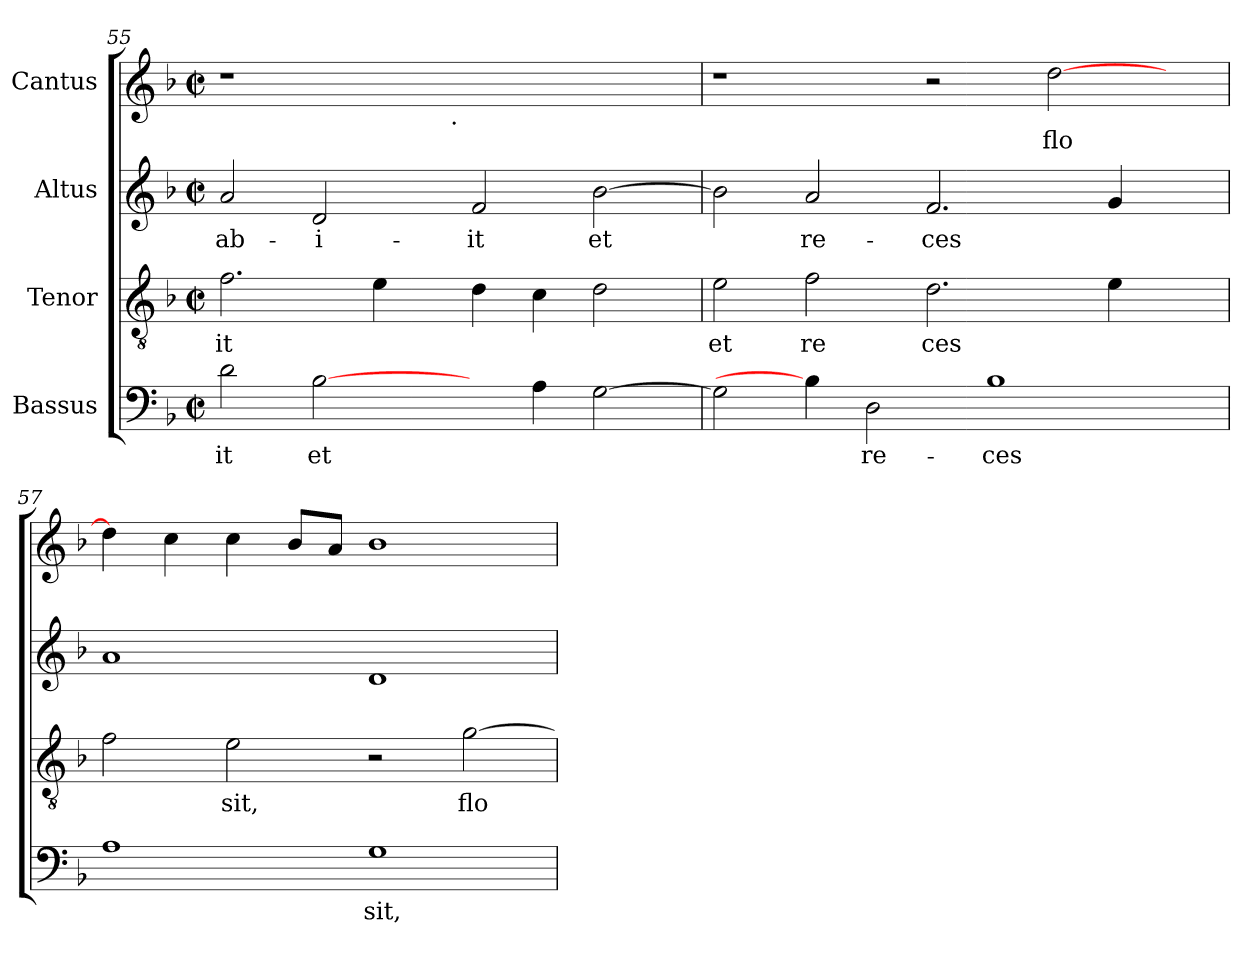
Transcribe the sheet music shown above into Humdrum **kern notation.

**kern	**text	**kern	**text	**kern	**text	**kern	**text
*part4	*part4	*part3	*part3	*part2	*part2	*part1	*part1
*staff4	*staff4	*staff3	*staff3	*staff2	*staff2	*staff1	*staff1
*I"Bassus	*	*I"Tenor	*	*I"Altus	*	*I"Cantus	*
!!LO:PB:g=z
*clefF4	*	*clefGv2	*	*clefG2	*	*clefG2	*
*k[b-]	*	*k[b-]	*	*k[b-]	*	*k[b-]	*
*F:	*	*F:	*	*F:	*	*F:	*
*M2/2	*	*M2/2	*	*M2/2	*	*M2/2	*
*met(c|)	*	*met(c|)	*	*met(c|)	*	*met(c|)	*
=55	=55	=55	=55	=55	=55	=55	=55
!	!LO:LY:b:cj	!	!LO:LY:b:cj	!	!LO:LY:b:cj	!	!
*	*	*	*	*	*	*^	*
2d\	-it	2.f\	-it	2a/	ab-	1r	2ryy	.
!	!LO:LY:b:cj	!	!	!	!LO:LY:b:cj	!	!	!
[2B-\	et	.	.	2d/	-i-	.	4ryy	.
!	!	!	!LO:LY:b:cj	!	!	!	!	!
.	.	4e\	.	.	.	.	8ryy	.
.	.	.	.	.	.	.	16ryy	.
.	.	.	.	.	.	.	64ryy	.
!	!	!	!	!	!	!	!LO:TX:b:t=.	!
.	.	.	.	.	.	.	1ryy	.
!	!	!	!LO:LY:b:cj	!	!LO:LY:b:cj	!	!	!
4ryy	.	4d\	.	2f/	-it	1ryy	.	.
!	!LO:LY:b:cj	!	!LO:LY:b:cj	!	!	!	!	!
4A\	.	4c\	.	.	.	.	.	.
!	!LO:LY:b:cj	!	!LO:LY:b:cj	!	!LO:LY:b:cj	!	!	!
[>2G\	.	2d\	.	[>2b-\	et	.	.	.
.	.	.	.	.	.	.	32.ryy	.
=56	=56	=56	=56	=56	=56	=56	=56	=56
!	!LO:LY:b:cj	!	!LO:LY:b:cj	!	!LO:LY:b:cj	!	!	!
*	*	*	*	*	*	*v	*v	*
2G\]	.	2e\	et	2b-\]	.	1r	.
!	!	!	!LO:LY:b:cj	!	!LO:LY:b:cj	!	!
4B-\]	.	2f\	re	2a/	re-	.	.
!	!LO:LY:b:cj	!	!	!	!	!	!
2D\	re-	.	.	.	.	.	.
!	!	!	!LO:LY:b:cj	!	!LO:LY:b:cj	!	!
.	.	2.d\	ces	2.f/	-ces-	2r	.
!	!LO:LY:b:cj	!	!	!	!	!	!
1B-	-ces-	.	.	.	.	.	.
!	!	!	!	!	!	!	!LO:LY:b:cj
.	.	.	.	.	.	[>2dd\	flo
!	!	!	!LO:LY:b:cj	!	!LO:LY:b:cj	!	!
.	.	4e\	.	4g/	--	.	.
.	.	4ryy	.	4ryy	.	4ryy	.
=57	=57	=57	=57	=57	=57	=57	=57
!	!LO:LY:b:cj	!	!LO:LY:b:cj	!	!LO:LY:b:cj	!	!LO:LY:b:cj
1A	--	2f\	.	1a	--	4dd\]	.
!	!	!	!	!	!	!	!LO:LY:b:cj
.	.	.	.	.	.	4cc\	.
!	!	!	!LO:LY:b:cj	!	!	!	!LO:LY:b:cj
.	.	2e\	sit,	.	.	4cc\	.
!	!	!	!	!	!	!	!LO:LY:b:cj
.	.	.	.	.	.	8b-/L	.
!	!	!	!	!	!	!	!LO:LY:b:cj
.	.	.	.	.	.	8a/J	.
!	!LO:LY:b:cj	!	!	!	!LO:LY:b:cj	!	!LO:LY:b:cj
1G	-sit,	2r	.	1d	--	1b-	.
!	!	!	!LO:LY:b:cj	!	!	!	!
.	.	[>2g\	flo	.	.	.	.
=	=	=	=	=	=	=	=
*-	*-	*-	*-	*-	*-	*-	*-
